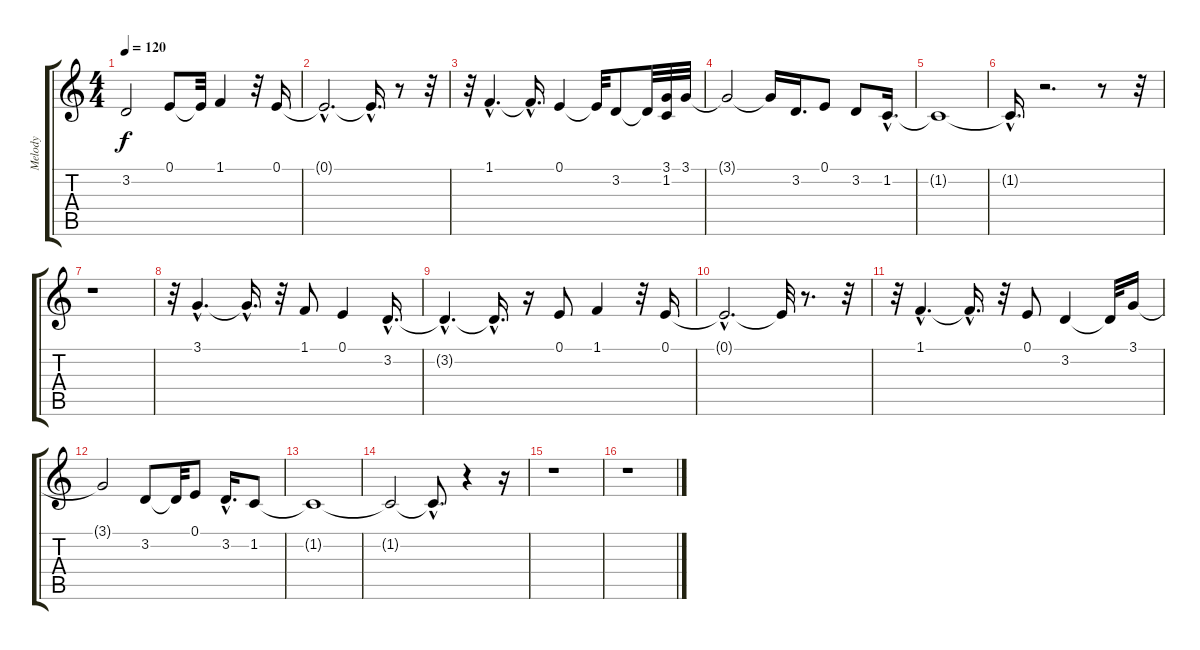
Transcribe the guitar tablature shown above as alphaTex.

\track ("Melody  " "Melody  ") {instrument pad5bowed}
\staff {score tabs}
\tuning (E4 B3 G3 D3 A2 E2) {hide}
\ts (4 4)
\tempo 120
\clef g2
\ks c
3.2{t}.2{dy f} 0.1.8 0.1{t}.32 1.1.4 r.32 0.1.16 |
0.1{hac t}.2{d} 0.1{hac t}.16{d} r.8 r.32 |
r.32 1.1{hac}.4{d} 1.1{hac t}.16{d} 0.1.4 0.1{t}.32 3.2.8 3.2{t}.32 (3.1 1.2).32 3.1.32 |
3.1{t}.2 3.1{t}.16 3.2.16{d} 0.1.8 3.2.8 1.2{hac}.16{d} |
1.2{t}.1 |
1.2{hac t}.16{d} r.2{d} r.8 r.32 |
r.1 |
r.32 3.1{hac}.4{d} 3.1{hac t}.16{d} r.32 1.1.8 0.1.4 3.2{hac}.16{d} |
3.2{hac t}.4{d} 3.2{hac t}.16{d} r.16 0.1.8 1.1.4 r.32 0.1.16 |
0.1{hac t}.2{d} 0.1{t}.32 r.8{d} r.32 |
r.32 1.1{hac}.4{d} 1.1{hac t}.16{d} r.32 0.1.8 3.2.4 3.2{t}.32 3.1.16 |
3.1{t}.2 3.2.8 3.2{t}.32 0.1.8 3.2{hac}.16{d} 1.2.8 |
1.2{t}.1 |
1.2{t}.2 1.2{hac t}.8{d} r.4 r.16 |
r.1 |
r.1
